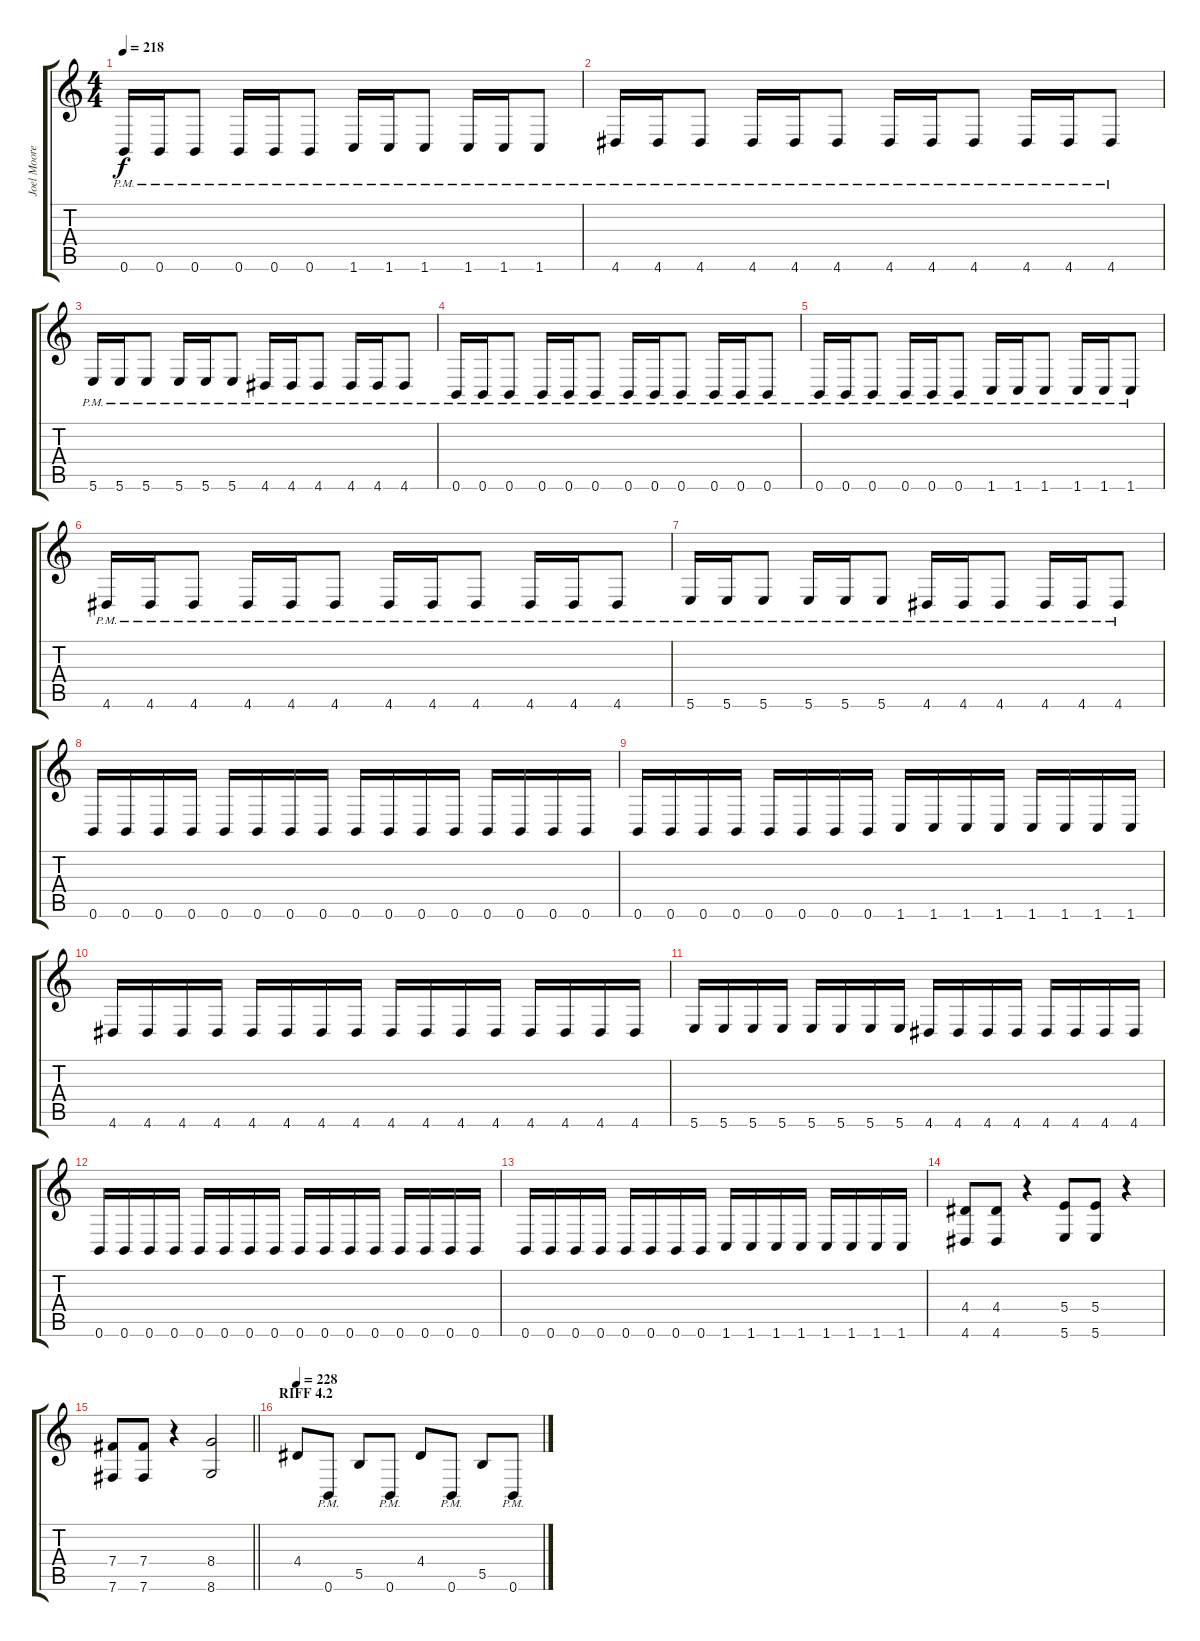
\track ("Joel Moore (Rhythm)" "Joel Moore") {instrument overdrivenguitar}
\staff {score tabs}
\tuning (Db4 Ab3 E3 B2 Gb2 B1) {hide}
\ts (4 4)
\tempo 218
\clef g2
\ks c
0.6{pm}.16{dy f} 0.6{pm}.16 0.6{pm}.8 0.6{pm}.16 0.6{pm}.16 0.6{pm}.8 1.6{pm}.16 1.6{pm}.16 1.6{pm}.8 1.6{pm}.16 1.6{pm}.16 1.6{pm}.8 |
4.6{pm}.16 4.6{pm}.16 4.6{pm}.8 4.6{pm}.16 4.6{pm}.16 4.6{pm}.8 4.6{pm}.16 4.6{pm}.16 4.6{pm}.8 4.6{pm}.16 4.6{pm}.16 4.6{pm}.8 |
5.6{pm}.16 5.6{pm}.16 5.6{pm}.8 5.6{pm}.16 5.6{pm}.16 5.6{pm}.8 4.6{pm}.16 4.6{pm}.16 4.6{pm}.8 4.6{pm}.16 4.6{pm}.16 4.6{pm}.8 |
0.6{pm}.16 0.6{pm}.16 0.6{pm}.8 0.6{pm}.16 0.6{pm}.16 0.6{pm}.8 0.6{pm}.16 0.6{pm}.16 0.6{pm}.8 0.6{pm}.16 0.6{pm}.16 0.6{pm}.8 |
0.6{pm}.16 0.6{pm}.16 0.6{pm}.8 0.6{pm}.16 0.6{pm}.16 0.6{pm}.8 1.6{pm}.16 1.6{pm}.16 1.6{pm}.8 1.6{pm}.16 1.6{pm}.16 1.6{pm}.8 |
4.6{pm}.16 4.6{pm}.16 4.6{pm}.8 4.6{pm}.16 4.6{pm}.16 4.6{pm}.8 4.6{pm}.16 4.6{pm}.16 4.6{pm}.8 4.6{pm}.16 4.6{pm}.16 4.6{pm}.8 |
5.6{pm}.16 5.6{pm}.16 5.6{pm}.8 5.6{pm}.16 5.6{pm}.16 5.6{pm}.8 4.6{pm}.16 4.6{pm}.16 4.6{pm}.8 4.6{pm}.16 4.6{pm}.16 4.6{pm}.8 |
0.6.16 0.6.16 0.6.16 0.6.16 0.6.16 0.6.16 0.6.16 0.6.16 0.6.16 0.6.16 0.6.16 0.6.16 0.6.16 0.6.16 0.6.16 0.6.16 |
0.6.16 0.6.16 0.6.16 0.6.16 0.6.16 0.6.16 0.6.16 0.6.16 1.6.16 1.6.16 1.6.16 1.6.16 1.6.16 1.6.16 1.6.16 1.6.16 |
4.6.16 4.6.16 4.6.16 4.6.16 4.6.16 4.6.16 4.6.16 4.6.16 4.6.16 4.6.16 4.6.16 4.6.16 4.6.16 4.6.16 4.6.16 4.6.16 |
5.6.16 5.6.16 5.6.16 5.6.16 5.6.16 5.6.16 5.6.16 5.6.16 4.6.16 4.6.16 4.6.16 4.6.16 4.6.16 4.6.16 4.6.16 4.6.16 |
0.6.16 0.6.16 0.6.16 0.6.16 0.6.16 0.6.16 0.6.16 0.6.16 0.6.16 0.6.16 0.6.16 0.6.16 0.6.16 0.6.16 0.6.16 0.6.16 |
0.6.16 0.6.16 0.6.16 0.6.16 0.6.16 0.6.16 0.6.16 0.6.16 1.6.16 1.6.16 1.6.16 1.6.16 1.6.16 1.6.16 1.6.16 1.6.16 |
(4.4 4.6).8 (4.4 4.6).8 r.4 (5.4 5.6).8 (5.4 5.6).8 r.4 |
\barLineRight lightlight
(7.4 7.6).8 (7.4 7.6).8 r.4 (8.4 8.6).2 |
\section ("" "RIFF 4.2")
\tempo 228
4.4.8 0.6{pm}.8 5.5.8 0.6{pm}.8 4.4.8 0.6{pm}.8 5.5.8 0.6{pm}.8
